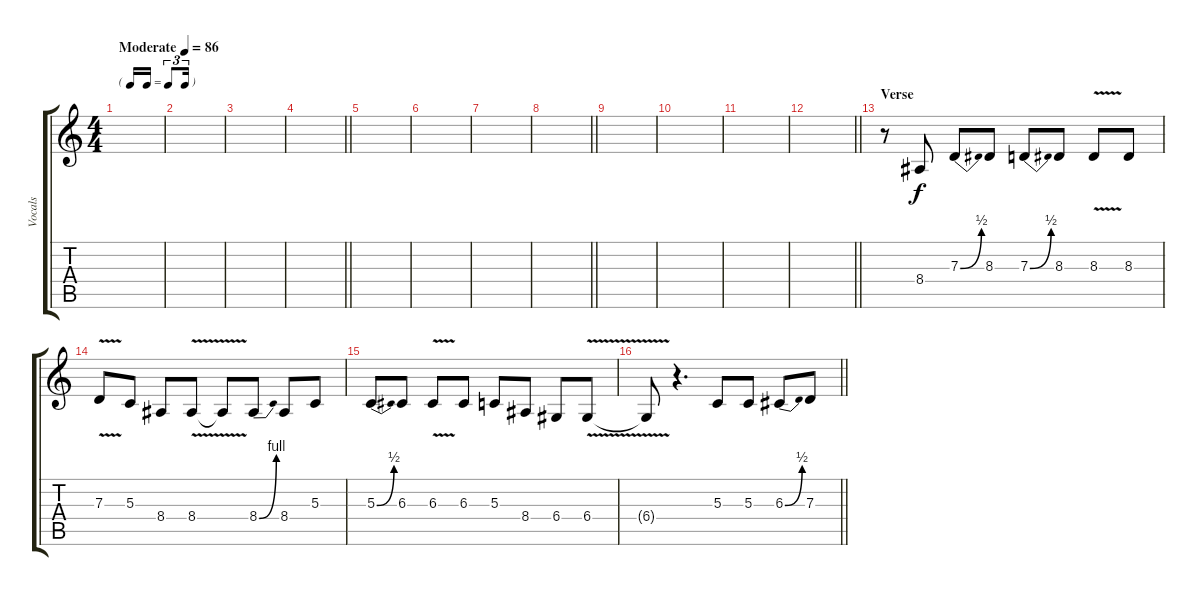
\track ("Vocals" "Vocals") {instrument electricpiano1}
\staff {score tabs}
\tuning (E4 B3 G3 D3 A2 E2) {hide}
\ts (4 4)
\tf triplet16th
\tempo (86 "Moderate")
\clef g2
\ks c
|
|
|
\barLineRight lightlight
|
|
|
|
\barLineRight lightlight
|
|
|
|
\barLineRight lightlight
|
\section ("" "Verse")
r.8 8.4.8 7.3{be (bend 0 0 60 2)}.8 8.3.8 7.3{be (bend 0 0 60 2)}.8 8.3.8 8.3{v}.8 8.3.8 |
7.3{v}.8 5.3.8 8.4.8 8.4{v}.8 8.4{t}.8 8.4{be (bend 0 0 60 4)}.8 8.4.8 5.3.8 |
5.3{be (bend 0 0 60 2)}.8 6.3.8 6.3{v}.8 6.3.8 5.3.8 8.4.8 6.4.8 6.4{v}.8 |
\barLineRight lightlight
6.4{t}.8 r.4{d} 5.3.8 5.3.8 6.3{be (bend 0 0 60 2)}.8 7.3.8
